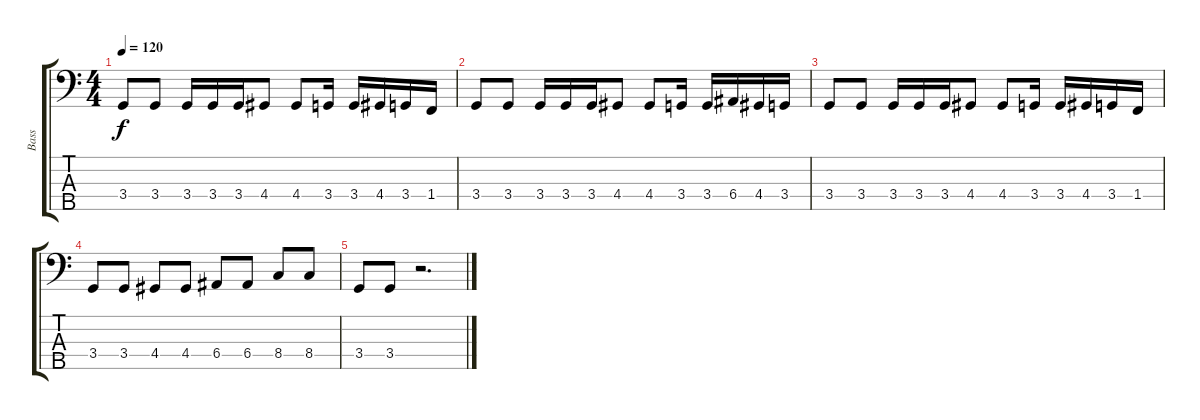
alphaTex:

\track ("Bass" "Bass") {instrument electricbasspick}
\staff {score tabs}
\tuning (G2 D2 A1 E1 B0) {hide}
\ts (4 4)
\tempo 120
\clef f4
\ks c
3.4.8{dy f} 3.4.8 3.4.16 3.4.16 3.4.16 4.4.8 4.4.8 3.4.16 3.4.16 4.4.16 3.4.16 1.4.16 |
3.4.8 3.4.8 3.4.16 3.4.16 3.4.16 4.4.8 4.4.8 3.4.16 3.4.16 6.4.16 4.4.16 3.4.16 |
3.4.8 3.4.8 3.4.16 3.4.16 3.4.16 4.4.8 4.4.8 3.4.16 3.4.16 4.4.16 3.4.16 1.4.16 |
3.4.8 3.4.8 4.4.8 4.4.8 6.4.8 6.4.8 8.4.8 8.4.8 |
3.4.8 3.4.8 r.2{d}
